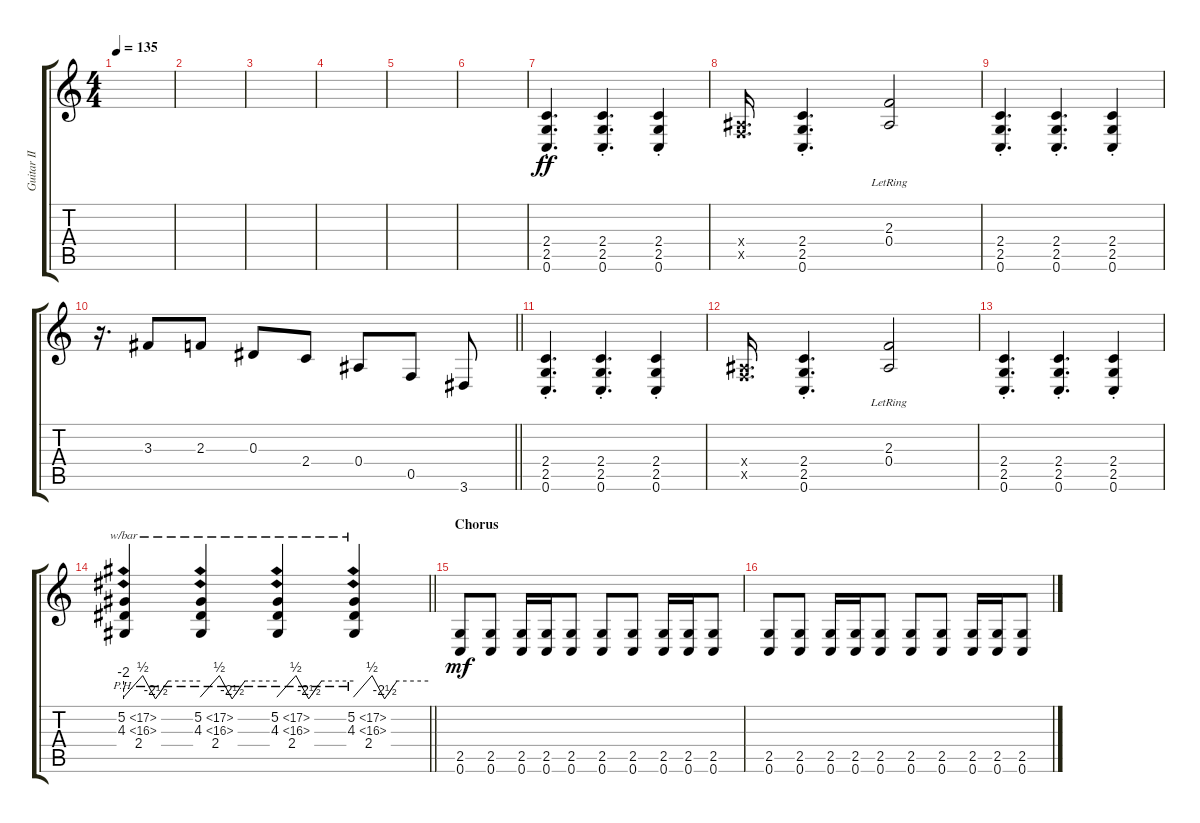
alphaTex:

\track ("Guitar II" "Guitar II") {instrument distortionguitar}
\staff {score tabs}
\tuning (C4 G3 Eb3 Bb2 F2 C2) {hide}
\ts (4 4)
\tempo 135
\clef g2
\ks c
|
|
|
|
|
|
(2.4{st} 2.5{st} 0.6{st}).4{d dy ff} (2.4{st} 2.5{st} 0.6{st}).4{d} (2.4{st} 2.5{st} 0.6{st}).4 |
(0.4{x} 0.5{x}).16{d} (2.4{st} 2.5{st} 0.6{st}).4{d} (2.3 0.4{lr}).2 |
(2.4{st} 2.5{st} 0.6{st}).4{d} (2.4{st} 2.5{st} 0.6{st}).4{d} (2.4{st} 2.5{st} 0.6{st}).4 |
\barLineRight lightlight
r.16{d} 3.3.8 2.3.8 0.3.8 2.4.8 0.4.8 0.5.8 3.6.8 |
(2.4{st} 2.5{st} 0.6{st}).4{d} (2.4{st} 2.5{st} 0.6{st}).4{d} (2.4{st} 2.5{st} 0.6{st}).4 |
(0.4{x} 0.5{x}).16{d} (2.4{st} 2.5{st} 0.6{st}).4{d} (2.3 0.4{lr}).2 |
(2.4{st} 2.5{st} 0.6{st}).4{d} (2.4{st} 2.5{st} 0.6{st}).4{d} (2.4{st} 2.5{st} 0.6{st}).4 |
\barLineRight lightlight
(5.2{ph 12} 4.3{ph 12} 2.4).4{tbe (custom default 0 -8 15 2 25 -10 35 0 60 0)} (5.2{ph 12} 4.3{ph 12} 2.4).4{tbe (custom default 0 -8 15 2 25 -10 35 0 60 0)} (5.2{ph 12} 4.3{ph 12} 2.4).4{tbe (custom default 0 -8 15 2 25 -10 35 0 60 0)} (5.2{ph 12} 4.3{ph 12} 2.4).4{tbe (custom default 0 -8 15 2 25 -10 35 0 60 0)} |
\section ("" "Chorus")
(2.5 0.6).8{dy mf} (2.5 0.6).8 (2.5 0.6).16 (2.5 0.6).16 (2.5 0.6).8 (2.5 0.6).8 (2.5 0.6).8 (2.5 0.6).16 (2.5 0.6).16 (2.5 0.6).8 |
(2.5 0.6).8 (2.5 0.6).8 (2.5 0.6).16 (2.5 0.6).16 (2.5 0.6).8 (2.5 0.6).8 (2.5 0.6).8 (2.5 0.6).16 (2.5 0.6).16 (2.5 0.6).8
